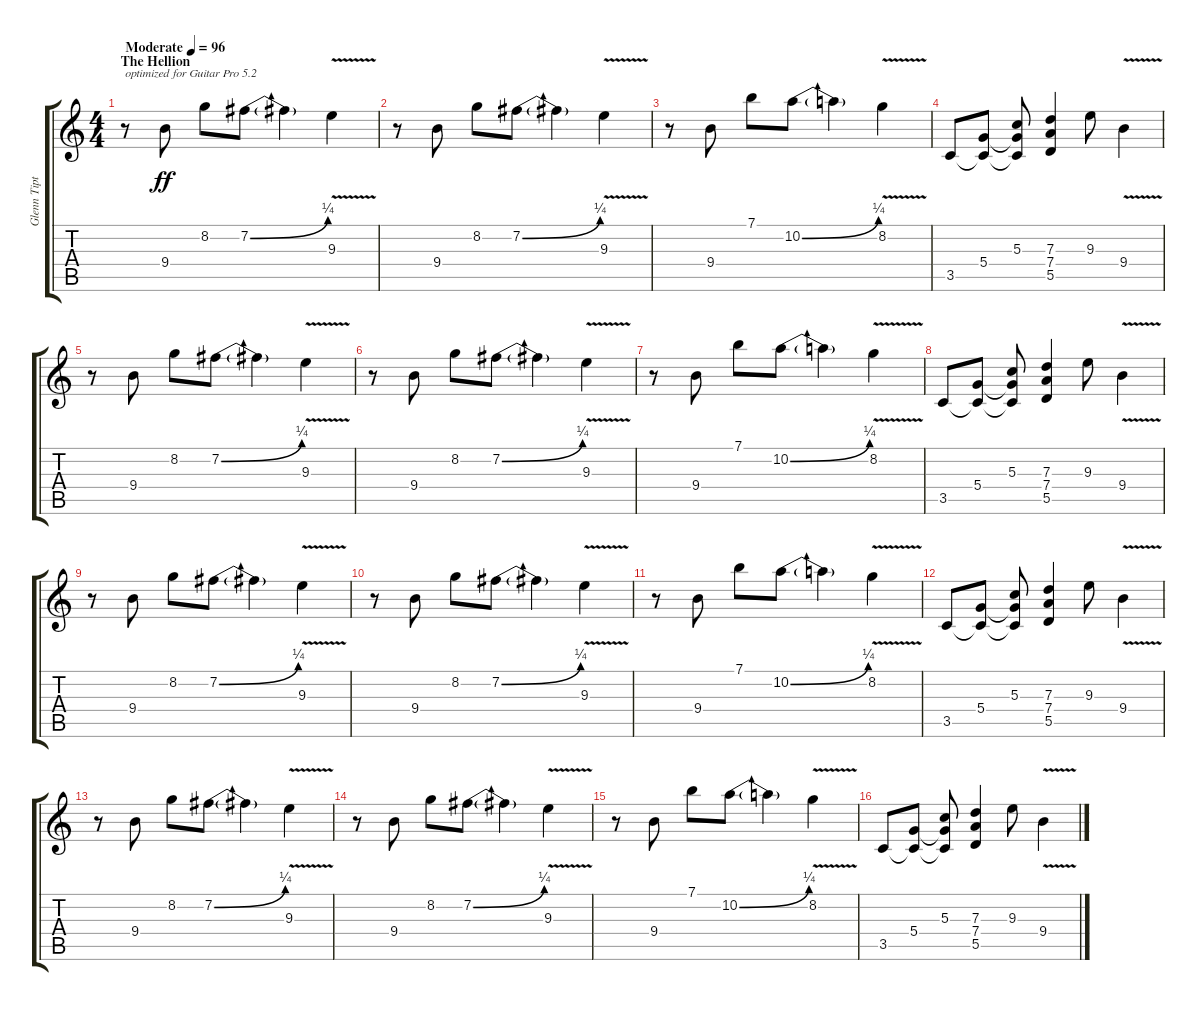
\track ("Glenn Tipton" "Glenn Tipt") {instrument distortionguitar}
\staff {score tabs}
\tuning (E4 B3 G3 D3 A2 E2) {hide}
\ts (4 4)
\section ("" "The Hellion")
\tempo (96 "Moderate")
\clef g2
\ks c
r.8{txt "optimized for Guitar Pro 5.2" dy ff volume 16 balance 8 instrument distortionguitar} 9.4.8 8.2.8 7.2{be (bend 0 0 60 1)}.8 7.2{t}.4 9.3{v}.4 |
r.8 9.4.8 8.2.8 7.2{be (bend 0 0 60 1)}.8 7.2{t}.4 9.3{v}.4 |
r.8 9.4.8 7.1.8 10.2{be (bend 0 0 60 1)}.8 10.2{t}.4 8.2{v}.4 |
3.5.8 (5.4 3.5{t}).8 (5.3 5.4{t} 3.5{t}).8 (7.3 7.4 5.5).4 9.3.8 9.4{v}.4 |
r.8 9.4.8 8.2.8 7.2{be (bend 0 0 60 1)}.8 7.2{t}.4 9.3{v}.4 |
r.8 9.4.8 8.2.8 7.2{be (bend 0 0 60 1)}.8 7.2{t}.4 9.3{v}.4 |
r.8 9.4.8 7.1.8 10.2{be (bend 0 0 60 1)}.8 10.2{t}.4 8.2{v}.4 |
3.5.8 (5.4 3.5{t}).8 (5.3 5.4{t} 3.5{t}).8 (7.3 7.4 5.5).4 9.3.8 9.4{v}.4 |
r.8 9.4.8 8.2.8 7.2{be (bend 0 0 60 1)}.8 7.2{t}.4 9.3{v}.4 |
r.8 9.4.8 8.2.8 7.2{be (bend 0 0 60 1)}.8 7.2{t}.4 9.3{v}.4 |
r.8 9.4.8 7.1.8 10.2{be (bend 0 0 60 1)}.8 10.2{t}.4 8.2{v}.4 |
3.5.8 (5.4 3.5{t}).8 (5.3 5.4{t} 3.5{t}).8 (7.3 7.4 5.5).4 9.3.8 9.4{v}.4 |
r.8 9.4.8 8.2.8 7.2{be (bend 0 0 60 1)}.8 7.2{t}.4 9.3{v}.4 |
r.8 9.4.8 8.2.8 7.2{be (bend 0 0 60 1)}.8 7.2{t}.4 9.3{v}.4 |
r.8 9.4.8 7.1.8 10.2{be (bend 0 0 60 1)}.8 10.2{t}.4 8.2{v}.4 |
3.5.8 (5.4 3.5{t}).8 (5.3 5.4{t} 3.5{t}).8 (7.3 7.4 5.5).4 9.3.8 9.4{v}.4
